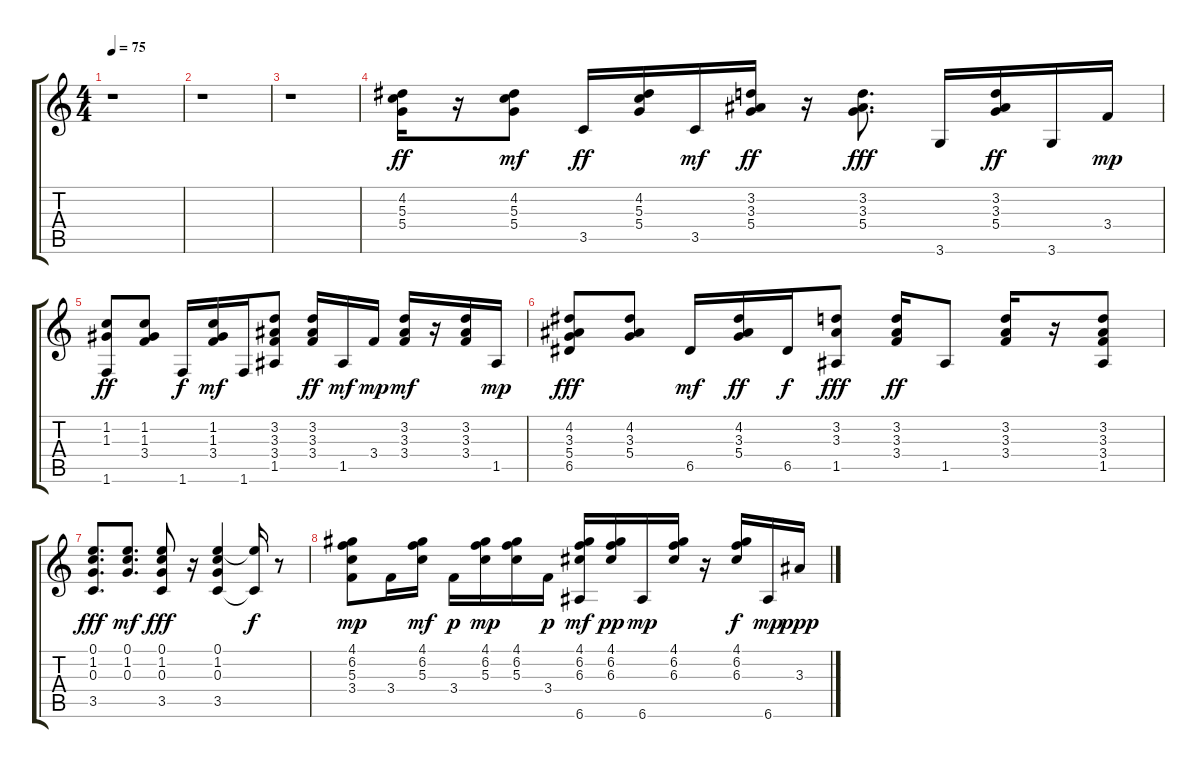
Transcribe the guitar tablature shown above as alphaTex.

\track "" {instrument acousticguitarsteel}
\staff {score tabs}
\tuning (E4 B3 G3 D3 A2 E2) {hide}
\ts (4 4)
\tempo 75
\clef g2
\ks c
r.1{dy mp} |
r.1 |
r.1 |
(4.2 5.3 5.4).16{dy ff} r.16 (4.2 5.3 5.4).8{dy mf} 3.5.16{dy ff} (4.2 5.3 5.4).16 3.5.16{dy mf} (3.2 3.3 5.4).16{dy ff} r.16 (3.2 3.3 5.4).8{d dy fff} 3.6.16 (3.2 3.3 5.4).16{dy ff} 3.6.16 3.4.16{dy mp} |
(1.2 1.3 1.6).8{dy ff} (1.2 1.3 3.4).8 1.6.16{dy f} (1.2 1.3 3.4).16{dy mf} 1.6.16 (3.2 3.3 3.4 1.5).8 (3.2 3.3 3.4).16{dy ff} 1.5.16{dy mf} 3.4.16{dy mp} (3.2 3.3 3.4).16{dy mf} r.16 (3.2 3.3 3.4).16 1.5.16{dy mp} |
(4.2 3.3 5.4 6.5).8{dy fff} (4.2 3.3 5.4).8 6.5.16{dy mf} (4.2 3.3 5.4).16{dy ff} 6.5.16{dy f} (3.2 3.3 1.5).8{dy fff} (3.2 3.3 3.4).16{dy ff} 1.5.8 (3.2 3.3 3.4).16 r.16 (3.2 3.3 3.4 1.5).8 |
(0.1 1.2 0.3 3.5).8{d dy fff} (0.1 1.2 0.3).8{d dy mf} (0.1 1.2 0.3 3.5).8{dy fff} r.16 (0.1 1.2 0.3 3.5).4 (0.1{t} 3.5{t}).16{dy f} r.8 |
(4.1 6.2 5.3 3.4).8{dy mp} 3.4.16 (4.1 6.2 5.3).16{dy mf} 3.4.16{dy p} (4.1 6.2 5.3).16{dy mp} (4.1 6.2 5.3).16 3.4.16{dy p} (4.1 6.2 6.3 6.6).16{dy mf} (4.1 6.2 6.3).16{dy pp} 6.6.16{dy mp} (4.1 6.2 6.3).16 r.16 (4.1 6.2 6.3).16{dy f} 6.6.16{dy mp} 3.3.16{dy ppp}
